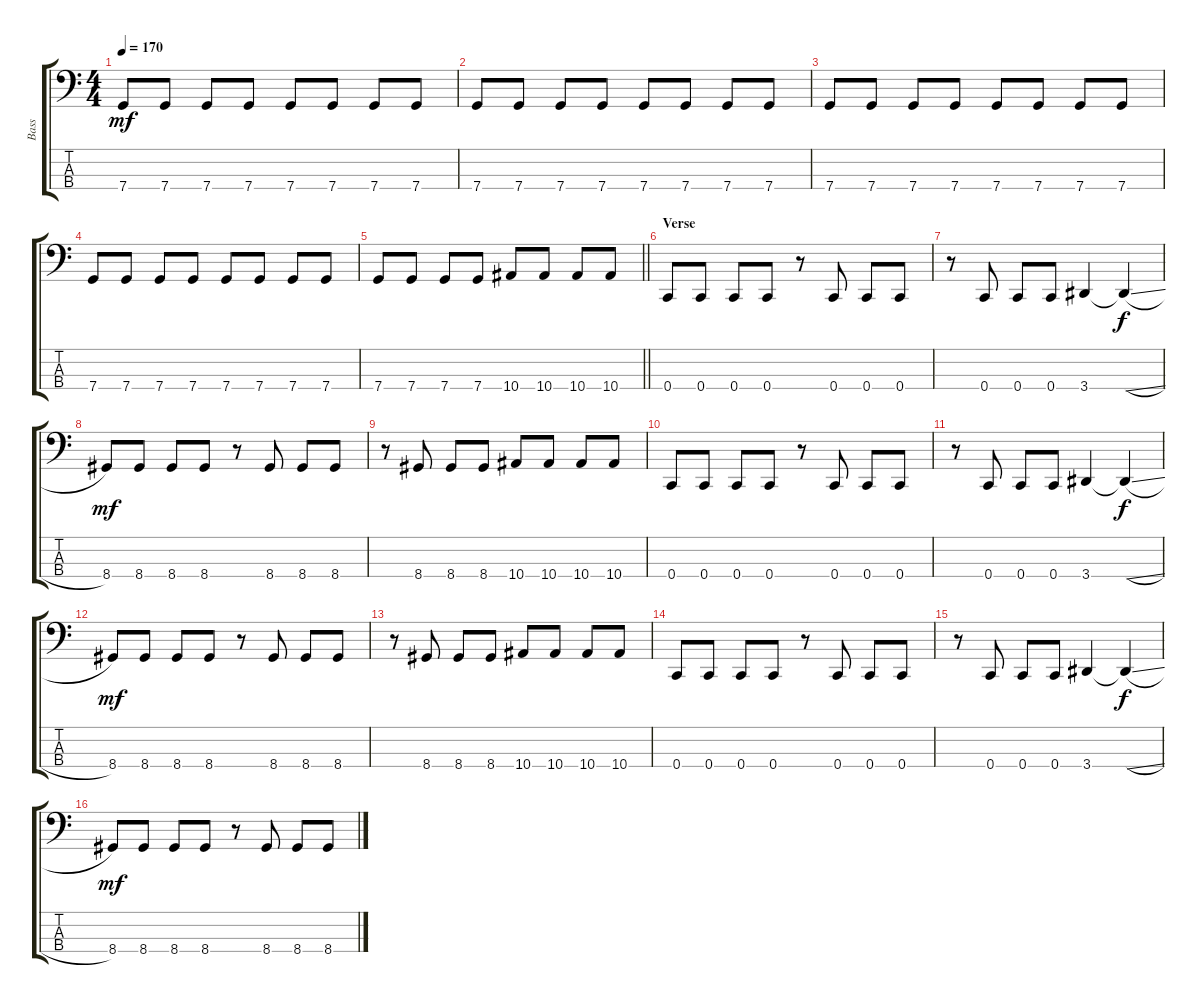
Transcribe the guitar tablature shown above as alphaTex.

\track ("Bass" "Bass") {instrument electricbasspick}
\staff {score tabs}
\tuning (F2 C2 G1 C1) {hide}
\ts (4 4)
\tempo 170
\clef f4
\ks c
7.4.8{dy mf} 7.4.8 7.4.8 7.4.8 7.4.8 7.4.8 7.4.8 7.4.8 |
7.4.8 7.4.8 7.4.8 7.4.8 7.4.8 7.4.8 7.4.8 7.4.8 |
7.4.8 7.4.8 7.4.8 7.4.8 7.4.8 7.4.8 7.4.8 7.4.8 |
7.4.8 7.4.8 7.4.8 7.4.8 7.4.8 7.4.8 7.4.8 7.4.8 |
\barLineRight lightlight
7.4.8 7.4.8 7.4.8 7.4.8 10.4.8 10.4.8 10.4.8 10.4.8 |
\section ("" "Verse")
0.4.8 0.4.8 0.4.8 0.4.8 r.8 0.4.8 0.4.8 0.4.8 |
r.8 0.4.8 0.4.8 0.4.8 3.4.4 3.4{sl t}.4{dy f} |
8.4.8{dy mf} 8.4.8 8.4.8 8.4.8 r.8 8.4.8 8.4.8 8.4.8 |
r.8 8.4.8 8.4.8 8.4.8 10.4.8 10.4.8 10.4.8 10.4.8 |
0.4.8 0.4.8 0.4.8 0.4.8 r.8 0.4.8 0.4.8 0.4.8 |
r.8 0.4.8 0.4.8 0.4.8 3.4.4 3.4{sl t}.4{dy f} |
8.4.8{dy mf} 8.4.8 8.4.8 8.4.8 r.8 8.4.8 8.4.8 8.4.8 |
r.8 8.4.8 8.4.8 8.4.8 10.4.8 10.4.8 10.4.8 10.4.8 |
0.4.8 0.4.8 0.4.8 0.4.8 r.8 0.4.8 0.4.8 0.4.8 |
r.8 0.4.8 0.4.8 0.4.8 3.4.4 3.4{sl t}.4{dy f} |
8.4.8{dy mf} 8.4.8 8.4.8 8.4.8 r.8 8.4.8 8.4.8 8.4.8
